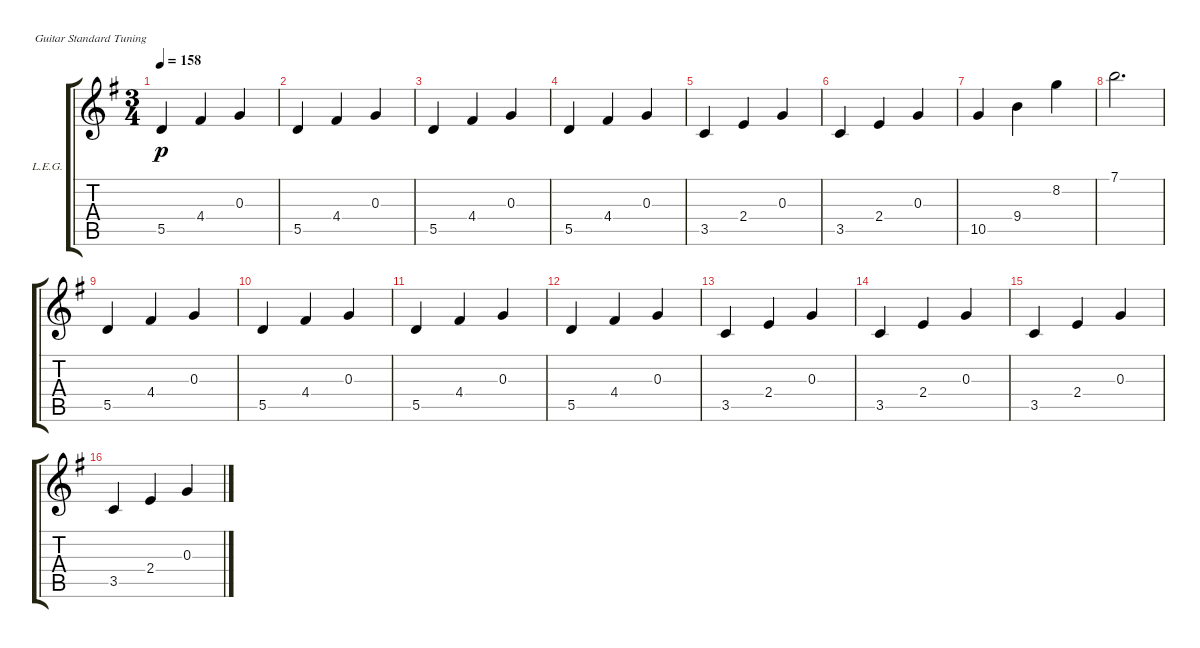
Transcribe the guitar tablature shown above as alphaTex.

\defaultSystemsLayout 4
\bracketExtendMode groupsimilarinstruments
\firstSystemTrackNameOrientation horizontal
\otherSystemsTrackNameOrientation horizontal
\track ("Lead Electric Guitar" "L.E.G.") {multiBarRest instrument overdrivenguitar}
\staff {score tabs}
\tuning (E4 B3 G3 D3 A2 E2)
\ts (3 4)
\tempo 158
\clef g2
\ks g
5.5.4{dy p} 4.4.4 0.3.4 |
5.5.4 4.4.4 0.3.4 |
5.5.4 4.4.4 0.3.4 |
5.5.4 4.4.4 0.3.4 |
3.5.4 2.4.4 0.3.4 |
3.5.4 2.4.4 0.3.4 |
10.5.4 9.4.4 8.2.4 |
7.1.2{d} |
5.5.4 4.4.4 0.3.4 |
5.5.4 4.4.4 0.3.4 |
5.5.4 4.4.4 0.3.4 |
5.5.4 4.4.4 0.3.4 |
3.5.4 2.4.4 0.3.4 |
3.5.4 2.4.4 0.3.4 |
3.5.4 2.4.4 0.3.4 |
3.5.4 2.4.4 0.3.4
